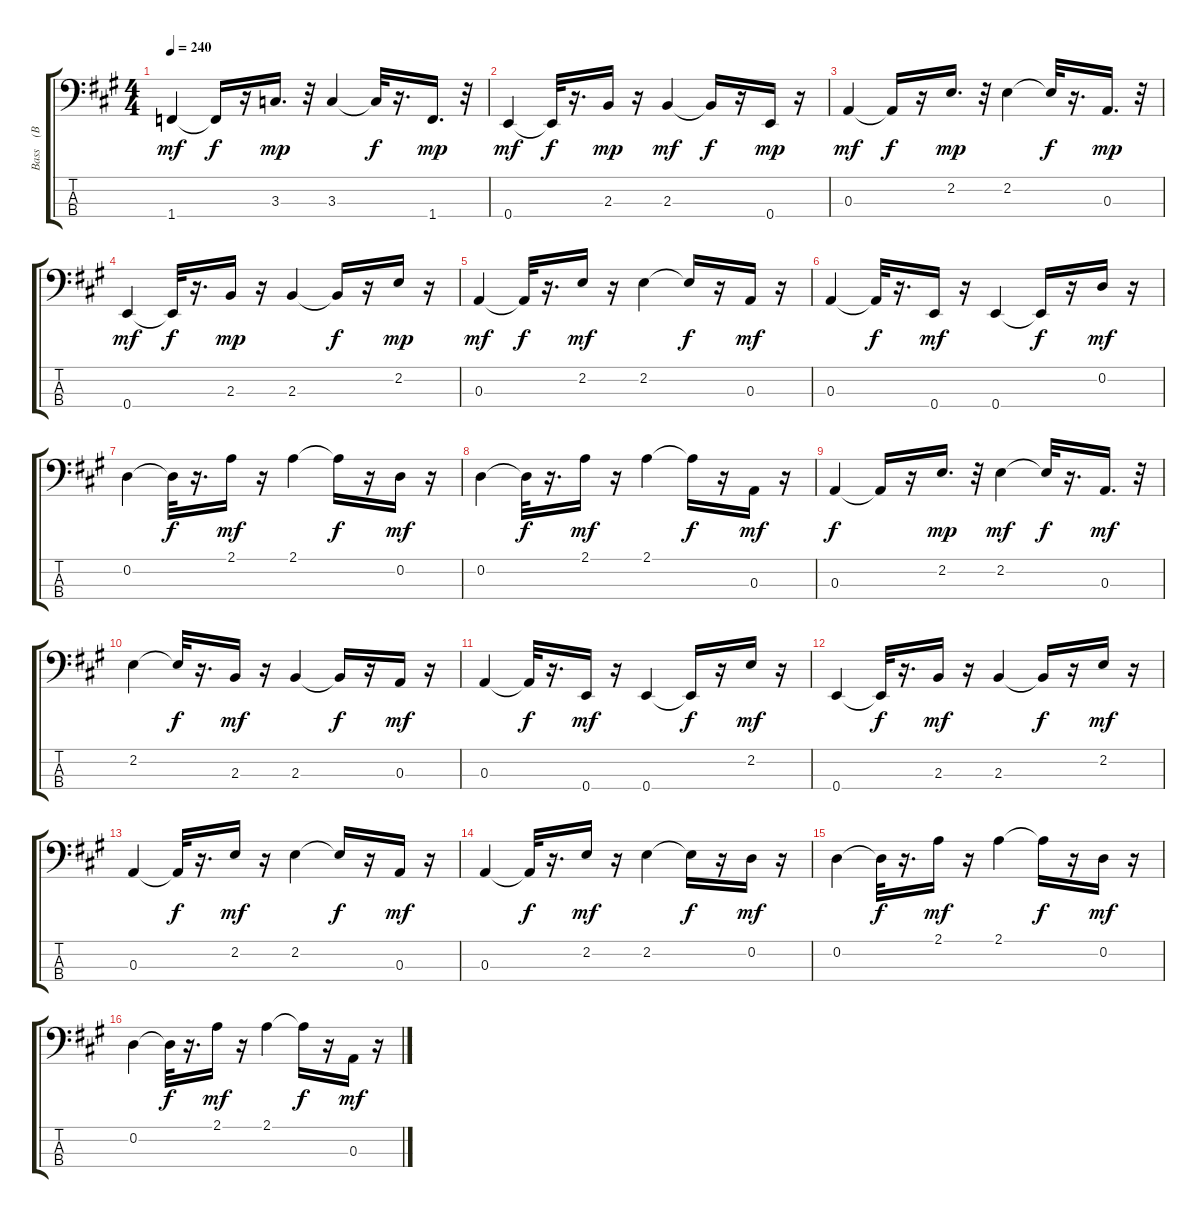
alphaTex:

\track ("Bass    (BB)" "Bass    (B") {instrument acousticbass}
\staff {score tabs}
\tuning (G2 D2 A1 E1) {hide}
\ts (4 4)
\tempo 240
\clef f4
\ks a
1.4.4{dy mf} 1.4{t}.16{dy f} r.16 3.3.16{d dy mp} r.32 3.3.4 3.3{t}.32{dy f} r.16{d} 1.4.16{d dy mp} r.32 |
0.4.4{dy mf} 0.4{t}.32{dy f} r.16{d} 2.3.16{dy mp} r.16 2.3.4{dy mf} 2.3{t}.16{dy f} r.16 0.4.16{dy mp} r.16 |
0.3.4{dy mf} 0.3{t}.16{dy f} r.16 2.2.16{d dy mp} r.32 2.2.4 2.2{t}.32{dy f} r.16{d} 0.3.16{d dy mp} r.32 |
0.4.4{dy mf} 0.4{t}.32{dy f} r.16{d} 2.3.16{dy mp} r.16 2.3.4 2.3{t}.16{dy f} r.16 2.2.16{dy mp} r.16 |
0.3.4{dy mf} 0.3{t}.32{dy f} r.16{d} 2.2.16{dy mf} r.16 2.2.4 2.2{t}.16{dy f} r.16 0.3.16{dy mf} r.16 |
0.3.4 0.3{t}.32{dy f} r.16{d} 0.4.16{dy mf} r.16 0.4.4 0.4{t}.16{dy f} r.16 0.2.16{dy mf} r.16 |
0.2.4 0.2{t}.32{dy f} r.16{d} 2.1.16{dy mf} r.16 2.1.4 2.1{t}.16{dy f} r.16 0.2.16{dy mf} r.16 |
0.2.4 0.2{t}.32{dy f} r.16{d} 2.1.16{dy mf} r.16 2.1.4 2.1{t}.16{dy f} r.16 0.3.16{dy mf} r.16 |
0.3.4{dy f} 0.3{t}.16 r.16 2.2.16{d dy mp} r.32 2.2.4{dy mf} 2.2{t}.32{dy f} r.16{d} 0.3.16{d dy mf} r.32 |
2.2.4 2.2{t}.32{dy f} r.16{d} 2.3.16{dy mf} r.16 2.3.4 2.3{t}.16{dy f} r.16 0.3.16{dy mf} r.16 |
0.3.4 0.3{t}.32{dy f} r.16{d} 0.4.16{dy mf} r.16 0.4.4 0.4{t}.16{dy f} r.16 2.2.16{dy mf} r.16 |
0.4.4 0.4{t}.32{dy f} r.16{d} 2.3.16{dy mf} r.16 2.3.4 2.3{t}.16{dy f} r.16 2.2.16{dy mf} r.16 |
0.3.4 0.3{t}.32{dy f} r.16{d} 2.2.16{dy mf} r.16 2.2.4 2.2{t}.16{dy f} r.16 0.3.16{dy mf} r.16 |
0.3.4 0.3{t}.32{dy f} r.16{d} 2.2.16{dy mf} r.16 2.2.4 2.2{t}.16{dy f} r.16 0.2.16{dy mf} r.16 |
0.2.4 0.2{t}.32{dy f} r.16{d} 2.1.16{dy mf} r.16 2.1.4 2.1{t}.16{dy f} r.16 0.2.16{dy mf} r.16 |
0.2.4 0.2{t}.32{dy f} r.16{d} 2.1.16{dy mf} r.16 2.1.4 2.1{t}.16{dy f} r.16 0.3.16{dy mf} r.16
